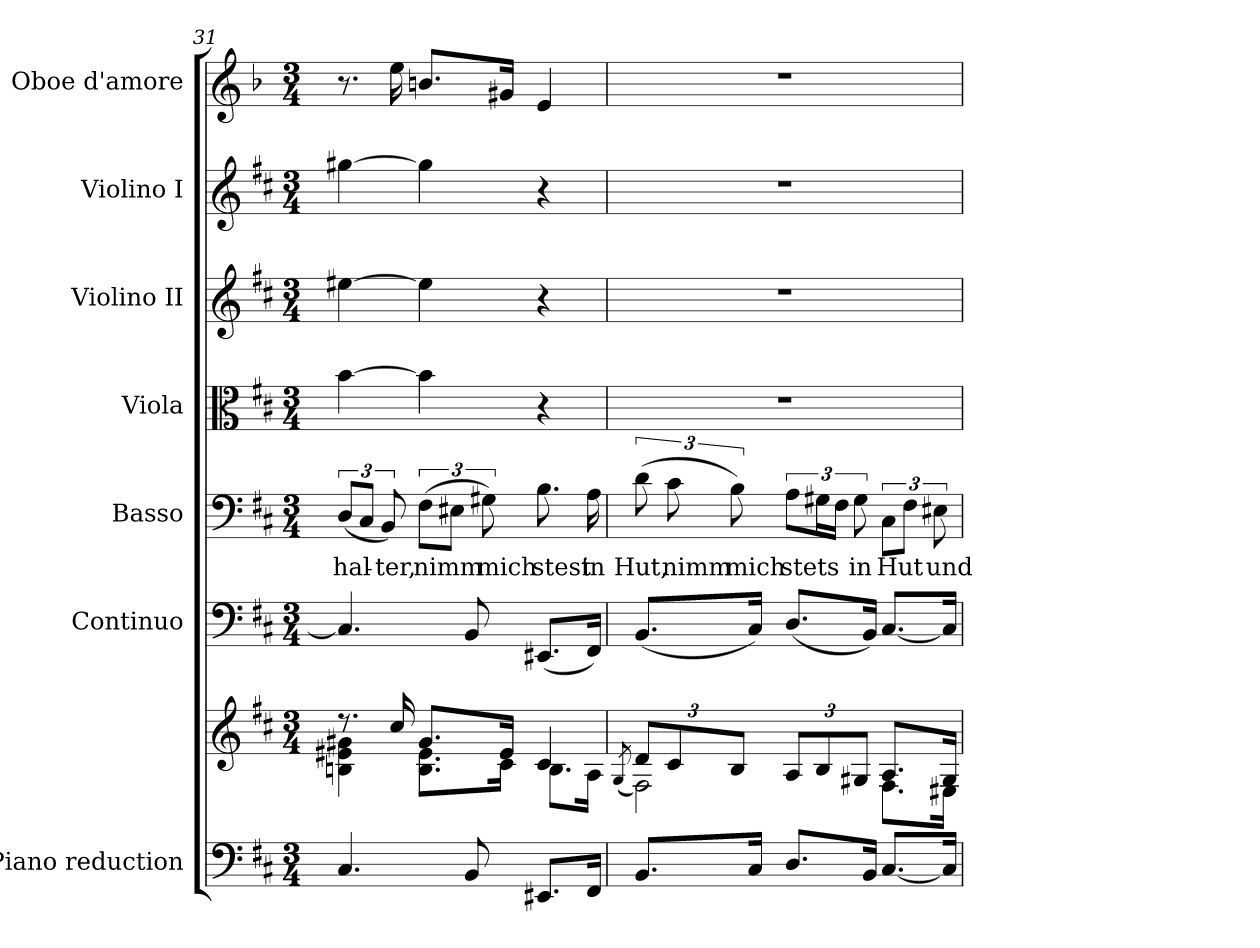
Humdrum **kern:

**kern	**kern	**kern	**kern	**text	**kern	**kern	**kern	**kern
*part7	*part7	*part6	*part5	*part5	*part4	*part3	*part2	*part1
*staff8	*staff7	*staff6	*staff5	*staff5	*staff4	*staff3	*staff2	*staff1
*I"Piano reduction	*	*I"Continuo	*I"Basso	*	*I"Viola	*I"Violino II	*I"Violino I	*I"Oboe d'amore
*I'Pno	*	*	*	*	*	*	*	*I'Ob
*clefF4	*clefG2	*clefF4	*clefF4	*	*clefC3	*clefG2	*clefG2	*clefG2
*	*	*	*	*	*	*	*	*ITrd2c3
*k[f#c#]	*k[f#c#]	*k[f#c#]	*k[f#c#]	*	*k[f#c#]	*k[f#c#]	*k[f#c#]	*k[f#c#]
*M3/4	*M3/4	*M3/4	*M3/4	*	*M3/4	*M3/4	*M3/4	*M3/4
=31	=31	=31	=31	=31	=31	=31	=31	=31
*	*^	*	*	*	*	*	*	*
!	!	!	!	!	!LO:LY:b	!	!	!	!
4.C#/	8.r	4Bn\ 4e#X\ 4g#X\	4.C#/]	(12D/L	hal-	[4b\	[4ee#X\	[4gg#X\	8.r
.	.	.	.	12C#/J	.	.	.	.	.
!	!	!	!	!	!LO:LY:b	!	!	!	!
.	.	.	.	12BB/)	ter,	.	.	.	.
.	16cc#/	.	.	.	.	.	.	.	16cc#\
!	!	!	!	!	!LO:LY:b	!	!	!	!
.	8.g#/L	8.B\ 8.e#\L	.	(12F#\L	nimm	4b\]	4ee#\]	4gg#\]	8.g#X/L
.	.	.	.	12E#X\J	.	.	.	.	.
8BB/	.	.	8BB/	.	.	.	.	.	.
!	!	!	!	!	!LO:LY:b	!	!	!	!
.	.	.	.	12G#X\)	mich	.	.	.	.
.	16e#/Jk	16c#\Jk	.	.	.	.	.	.	16e#X/Jk
!	!	!	!	!	!LO:LY:b	!	!	!	!
8.EE#X/L	4c#/	8.B\L	(8.EE#X/L	8.B\	stest	4r	4r	4r	4c#/
!	!	!	!	!	!LO:LY:b	!	!	!	!
16FF#/Jk	.	16A\Jk	16FF#/Jk)	16A\	in	.	.	.	.
!!LO:LB:g=z
=32	=32	=32	=32	=32	=32	=32	=32	=32	=32
.	.	(8qG/	.	.	.	.	.	.	.
*	*Xbrackettup	*	*	*	*	*	*	*	*
!	!	!	!	!	!LO:LY:b	!	!	!	!
8.BB/L	12d/L	2F#\)	(8.BB/L	(12d\	Hut,	2.r	2.r	2.r	2.r
!	!	!	!	!	!LO:LY:b	!	!	!	!
.	12c#/	.	.	12c#\	nimm	.	.	.	.
!	!	!	!	!	!LO:LY:b	!	!	!	!
.	12B/J	.	.	12B\)	mich	.	.	.	.
16C#/Jk	.	.	16C#/Jk)	.	.	.	.	.	.
!	!	!	!	!	!LO:LY:b	!	!	!	!
8.D/L	12A/L	.	(8.D/L	12A\L	stets	.	.	.	.
.	12B/	.	.	24G#X\L	.	.	.	.	.
.	.	.	.	24F#\JJ	.	.	.	.	.
!	!	!	!	!	!LO:LY:b	!	!	!	!
.	12G#X/J	.	.	12G#\	in	.	.	.	.
16BB/Jk	.	.	16BB/Jk)	.	.	.	.	.	.
!	!	!	!	!	!LO:LY:b	!	!	!	!
[8.C#/L	8.A/L	8.F#\L	[8.C#/L	12C#\L	Hut	.	.	.	.
.	.	.	.	12F#\J	.	.	.	.	.
!	!	!	!	!	!LO:LY:b	!	!	!	!
.	.	.	.	12E#X\	und	.	.	.	.
16C#/Jk]	16G#/Jk	16E#X\Jk	16C#/Jk]	.	.	.	.	.	.
*	*v	*v	*	*	*	*	*	*	*
=	=	=	=	=	=	=	=	=
*-	*-	*-	*-	*-	*-	*-	*-	*-
